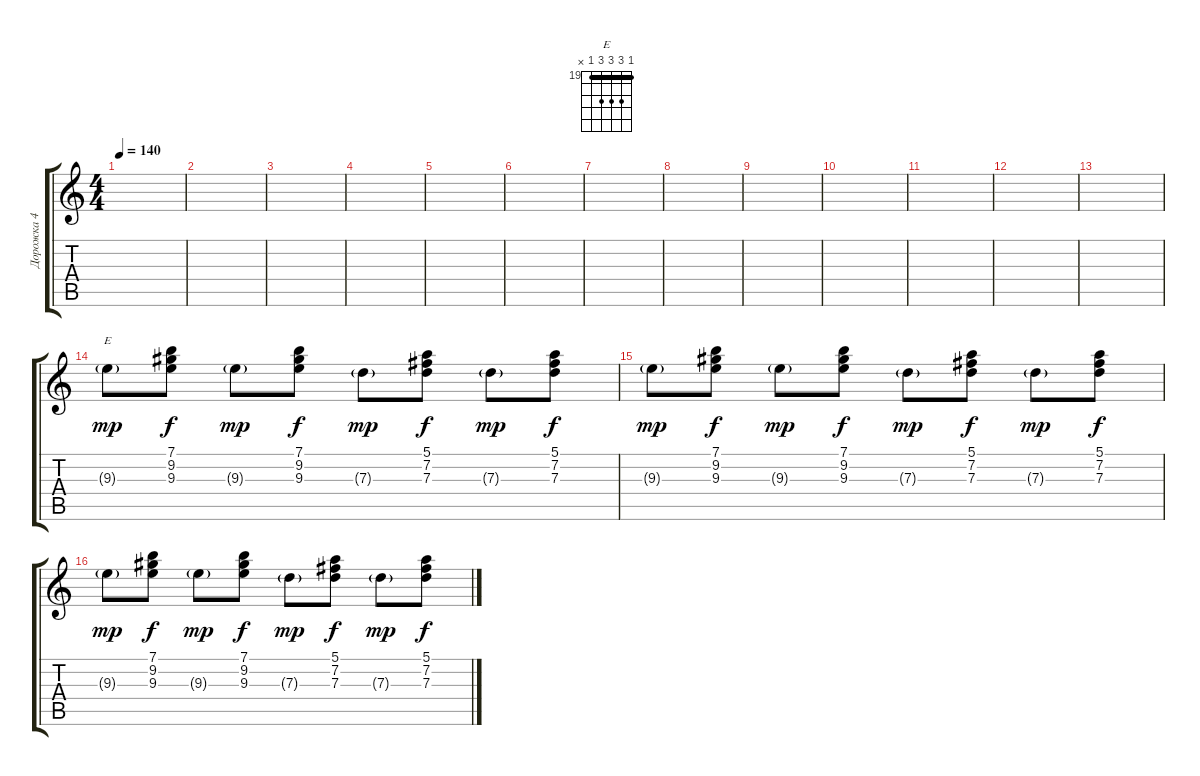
\track ("Дорожка 4" "Дорожка 4") {instrument acousticguitarsteel}
\staff {score tabs}
\tuning (E4 B3 G3 D3 A2 E2) {hide}
\chord ("E" 19 21 21 21 19 x) {firstfret 19 barre 19}
\ts (4 4)
\tempo 140
\clef g2
\ks c
|
|
|
|
|
|
|
|
|
|
|
|
|
9.3{g}.8{ch "E" dy mp} (7.1 9.2 9.3).8{dy f} 9.3{g}.8{dy mp} (7.1 9.2 9.3).8{dy f} 7.3{g}.8{dy mp} (5.1 7.2 7.3).8{dy f} 7.3{g}.8{dy mp} (5.1 7.2 7.3).8{dy f} |
9.3{g}.8{dy mp} (7.1 9.2 9.3).8{dy f} 9.3{g}.8{dy mp} (7.1 9.2 9.3).8{dy f} 7.3{g}.8{dy mp} (5.1 7.2 7.3).8{dy f} 7.3{g}.8{dy mp} (5.1 7.2 7.3).8{dy f} |
9.3{g}.8{dy mp} (7.1 9.2 9.3).8{dy f} 9.3{g}.8{dy mp} (7.1 9.2 9.3).8{dy f} 7.3{g}.8{dy mp} (5.1 7.2 7.3).8{dy f} 7.3{g}.8{dy mp} (5.1 7.2 7.3).8{dy f}
